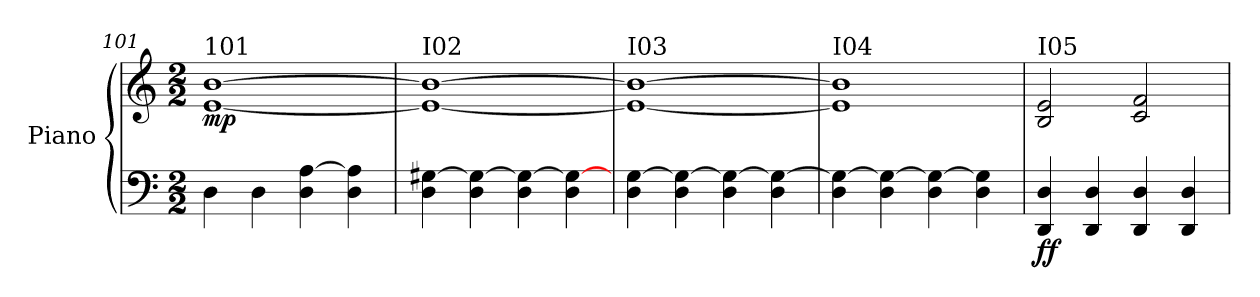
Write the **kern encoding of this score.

**kern	**kern	**dynam
*part1	*part1	*part1
*staff2	*staff1	*staff1/2
*I"Piano	*	*
*I'Pno	*	*
*clefF4	*clefG2	*
*k[]	*k[]	*
*C:	*C:	*
*M2/2	*M2/2	*
=101	=101	=101
*	*^	*
!	!LO:TX:a:t=101	!	!
!	!	!	!LO:DY:b
4D\	[1b	[1e	mp
4D\	.	.	.
4D\ [4A\	.	.	.
4D\ 4A\]	.	.	.
=102	=102	=102	=102
!	!LO:TX:a:t=I02	!	!
4D\ [4G#X\	1b_	1e_	.
4D\ 4G#\_	.	.	.
4D\ 4G#\_	.	.	.
4D\ 4G#\_	.	.	.
=103	=103	=103	=103
!	!LO:TX:a:t=I03	!	!
4D\ [4G\	1b_	1e_	.
4D\ 4G\_	.	.	.
4D\ 4G\_	.	.	.
4D\ 4G\_	.	.	.
=104	=104	=104	=104
!	!LO:TX:a:t=I04	!	!
4D\ 4G\_	1b]	1e]	.
4D\ 4G\_	.	.	.
4D\ 4G\_	.	.	.
4D\ 4G\]	.	.	.
*	*v	*v	*
!!LO:LB:g=z
=105	=105	=105
!	!LO:TX:a:t=I05	!
!	!	!LO:DY:b=2
!	!	!LO:DY:n=1:b
4DD/ 4D/	2B/ 2e/	f f
4DD/ 4D/	.	.
4DD/ 4D/	2c/ 2f/	.
4DD/ 4D/	.	.
=	=	=
*-	*-	*-
